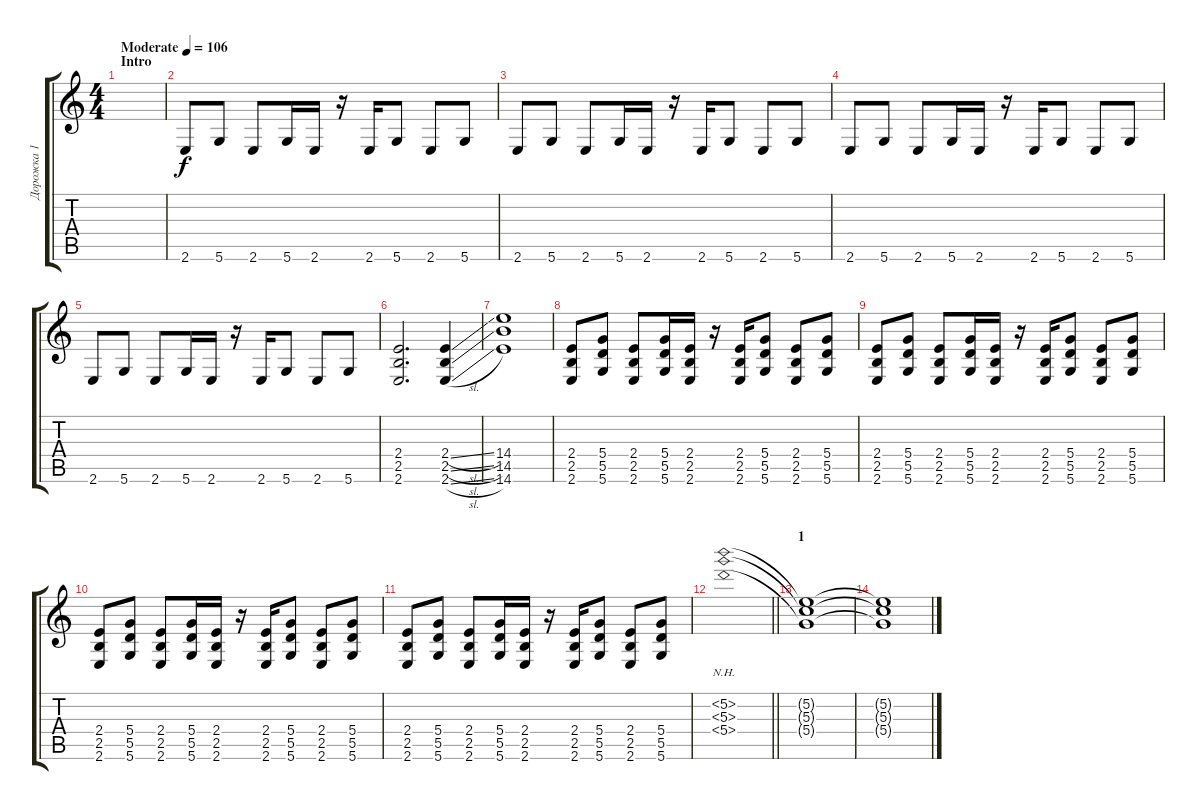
\track ("Дорожка 1" "Дорожка 1") {instrument overdrivenguitar}
\staff {score tabs}
\tuning (E4 B3 G3 D3 A2 D2) {hide}
\ts (4 4)
\section ("" "Intro")
\tempo (106 "Moderate")
\clef g2
\ks c
|
2.6.8 5.6.8 2.6.8 5.6.16 2.6.16 r.16 2.6.16 5.6.8 2.6.8 5.6.8 |
2.6.8 5.6.8 2.6.8 5.6.16 2.6.16 r.16 2.6.16 5.6.8 2.6.8 5.6.8 |
2.6.8 5.6.8 2.6.8 5.6.16 2.6.16 r.16 2.6.16 5.6.8 2.6.8 5.6.8 |
2.6.8 5.6.8 2.6.8 5.6.16 2.6.16 r.16 2.6.16 5.6.8 2.6.8 5.6.8 |
(2.4 2.5 2.6).2{d} (2.4{sl} 2.5{sl} 2.6{sl}).4 |
(14.4 14.5 14.6).1 |
(2.4 2.5 2.6).8 (5.4 5.5 5.6).8 (2.4 2.5 2.6).8 (5.4 5.5 5.6).16 (2.4 2.5 2.6).16 r.16 (2.4 2.5 2.6).16 (5.4 5.5 5.6).8 (2.4 2.5 2.6).8 (5.4 5.5 5.6).8 |
(2.4 2.5 2.6).8 (5.4 5.5 5.6).8 (2.4 2.5 2.6).8 (5.4 5.5 5.6).16 (2.4 2.5 2.6).16 r.16 (2.4 2.5 2.6).16 (5.4 5.5 5.6).8 (2.4 2.5 2.6).8 (5.4 5.5 5.6).8 |
(2.4 2.5 2.6).8 (5.4 5.5 5.6).8 (2.4 2.5 2.6).8 (5.4 5.5 5.6).16 (2.4 2.5 2.6).16 r.16 (2.4 2.5 2.6).16 (5.4 5.5 5.6).8 (2.4 2.5 2.6).8 (5.4 5.5 5.6).8 |
(2.4 2.5 2.6).8 (5.4 5.5 5.6).8 (2.4 2.5 2.6).8 (5.4 5.5 5.6).16 (2.4 2.5 2.6).16 r.16 (2.4 2.5 2.6).16 (5.4 5.5 5.6).8 (2.4 2.5 2.6).8 (5.4 5.5 5.6).8 |
\barLineRight lightlight
(5.2{nh} 5.3{nh} 5.4{nh}).1 |
\section ("" "1")
(5.2{t} 5.3{t} 5.4{t}).1 |
(5.2{t} 5.3{t} 5.4{t}).1
